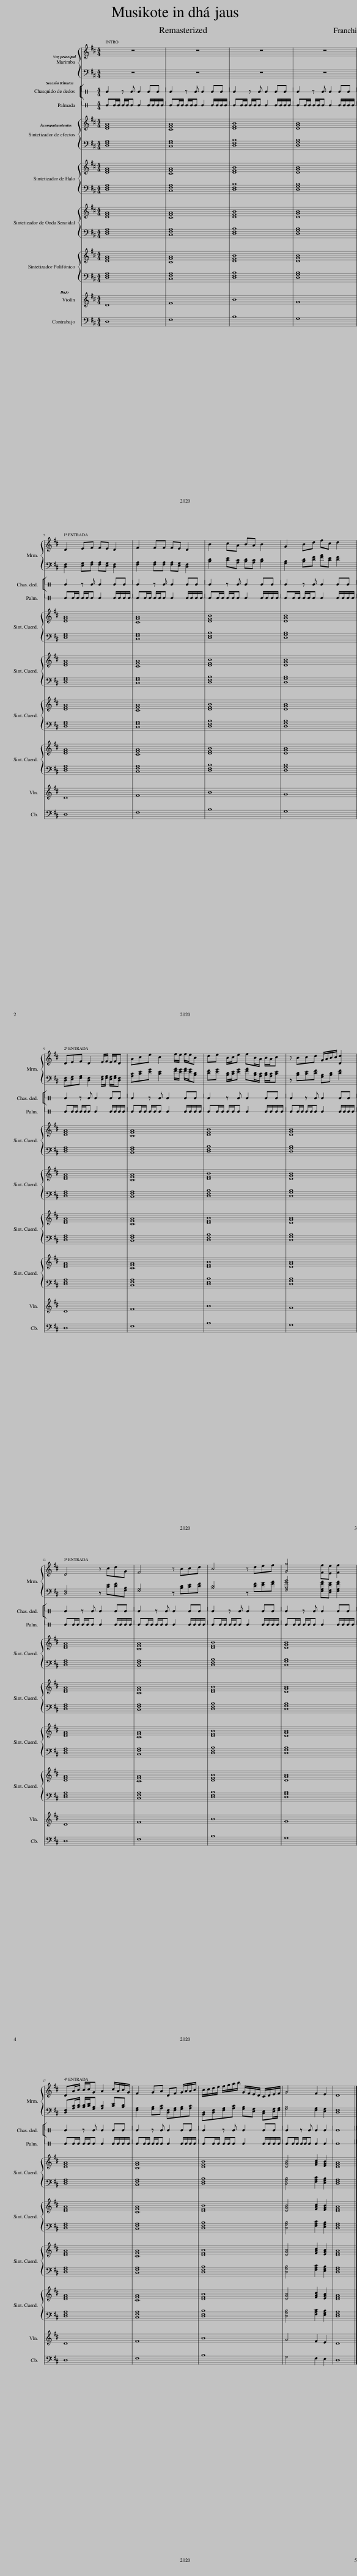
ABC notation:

X:1
%%score { 1 | 2 } 3 4 { 5 | 6 } { 7 | 8 } { 9 | 10 } { 11 | 12 } 13 14
L:1/8
M:4/4
I:linebreak $
K:D
V:1 treble
V:2 bass
V:3 perc stafflines=1
K:none
V:4 perc stafflines=1
K:none
V:5 treble
V:6 bass
V:7 treble
V:8 bass
V:9 treble
V:10 bass
V:11 treble
V:12 bass
V:13 treble
V:14 bass transpose=-12
V:1
 z8 | z8 | z8 | z8 |$ D2 EF FE D2 | %5
 F2 FF FE D2 | B2 cA BA B2 | G2 Bd fc d2 |$ DEF D2 E/F/ E/F/D | Ace c2 f/e/ f/e/B | %10
 de B/c/e fB/A/ B/A/c | z Bcd G/A/B/c/ [Dd]2 |$ D4 z cdG | F4 z Bcd | B4 z def | %15
 [Gg]4 [Ff][Ee] [Ff]2 |$ DA/B/ B/c/G A2 c/A/B/G/ | F2 GA DF G/A/A/B/ | B/c/d/e/ f/g/a/b/ G/F/E/D/ C/D/E/F/ | G4 F2 E2 | %20
 D8 |] %21
V:2
 z8 | z8 | z8 | z8 |$ [D,F,]2 [E,G,][F,A,] [F,A,][E,G,] [D,F,]2 | %5
 [F,A,]2 [F,A,][F,A,] [F,A,][E,G,] [D,F,]2 | [B,D]2 [CE][A,C] [B,D][A,C] [B,D]2 | [G,B,]2 [B,D][DF] [FA][CE] [DF]2 |$ [D,F,][E,G,][F,A,] [D,F,]2 [E,G,]/[F,A,]/ [E,G,]/[F,A,]/[D,F,] | [A,C][CE][EG] [CE]2 [FA]/[EG]/ [FA]/[EG]/[B,D] | %10
 [DF][EG] [B,D]/[CE]/[EG] [FA][B,D]/[A,C]/ [B,D]/[A,C]/[CE] | z [B,D][CE][DF] [G,B,][B,D] [DF]2 |$ [D,F,]4 z [CE][DF][G,B,] | [F,A,]4 z [B,D][CE][DF] | [B,D]4 z [DF][EG][FA] | %15
 [G,B,GB]4 [F,A,FA][E,G,EG] [F,A,FA]2 |$ [D,F,][A,C]/[B,D]/ [B,D]/[CE]/[G,B,] [A,C]2 [CE][B,D] | [F,A,]2 [G,B,][A,C] [D,F,][F,A,][G,B,][A,C] | [B,,D,][D,F,][F,A,][A,C] [G,B,][E,G,] [C,E,][E,G,]/[F,A,]/ | [G,B,]4 [F,A,]2 [E,G,]2 | %20
 [D,F,]8 |] %21
V:3
[K:C] E2 z E E2 EE | E2 z E E2 EE | E2 z E E2 EE | E2 z E E2 EE |$ E2 z E E2 EE | %5
 E2 z E E2 EE | E2 z E E2 EE | E2 z E E2 EE |$ E2 z E E2 EE | E2 z E E2 EE | %10
 E2 z E E2 EE | E2 z E E2 EE |$ E2 z E E2 EE | E2 z E E2 EE | E2 z E E2 EE | %15
 E2 z E E2 EE |$ E2 z E E2 EE | E2 z E E2 EE | E2 z E E2 EE | E2 z E E2 E2 | %20
 E8 |] %21
V:4
[K:C] EE/E/ E/E/E E2 E/E/E/E/ | EE/E/ E/E/E E2 E/E/E/E/ | EE/E/ E/E/E E2 E/E/E/E/ | EE/E/ E/E/E E2 E/E/E/E/ |$ EE/E/ E/E/E E2 E/E/E/E/ | %5
 EE/E/ E/E/E E2 E/E/E/E/ | EE/E/ E/E/E E2 E/E/E/E/ | EE/E/ E/E/E E2 E/E/E/E/ |$ EE/E/ E/E/E E2 E/E/E/E/ | EE/E/ E/E/E E2 E/E/E/E/ | %10
 EE/E/ E/E/E E2 E/E/E/E/ | EE/E/ E/E/E E2 E/E/E/E/ |$ EE/E/ E/E/E E2 E/E/E/E/ | EE/E/ E/E/E E2 E/E/E/E/ | EE/E/ E/E/E E2 E/E/E/E/ | %15
 EE/E/ E/E/E E2 E/E/E/E/ |$ EE/E/ E/E/E E2 E/E/E/E/ | EE/E/ E/E/E E2 E/E/E/E/ | EE/E/ E/E/E E2 E/E/E/E/ | EE/E/ E/E/E E2 E2 | %20
 E8 |] %21
V:5
 [DFA]8 | [CFA]8 | [DFB]8 | [DGB]8 |$ [DFA]8 | %5
 [CFA]8 | [DFB]8 | [DGB]8 |$ [DFA]8 | [CFA]8 | %10
 [DFB]8 | [DGB]8 |$ [DFA]8 | [CFA]8 | [DFB]8 | %15
 [DGB]8 |$ [DFA]8 | [CFA]8 | [DFB]8 | [DGB]4 [FAc]2 [EGB]2 | %20
 [DFA]8 |] %21
V:6
 [D,F,A,]8 | [C,F,A,]8 | [D,F,B,]8 | [D,G,B,]8 |$ [D,F,A,]8 | %5
 [C,F,A,]8 | [D,F,B,]8 | [D,G,B,]8 |$ [D,F,A,]8 | [C,F,A,]8 | %10
 [D,F,B,]8 | [D,G,B,]8 |$ [D,F,A,]8 | [C,F,A,]8 | [D,F,B,]8 | %15
 [D,G,B,]8 |$ [D,F,A,]8 | [C,F,A,]8 | [D,F,B,]8 | [D,G,B,]4 [F,A,C]2 [E,G,B,]2 | %20
 [D,F,A,]8 |] %21
V:7
 [DFA]8 | [CFA]8 | [DFB]8 | [DGB]8 |$ [DFA]8 | %5
 [CFA]8 | [DFB]8 | [DGB]8 |$ [DFA]8 | [CFA]8 | %10
 [DFB]8 | [DGB]8 |$ [DFA]8 | [CFA]8 | [DFB]8 | %15
 [DGB]8 |$ [DFA]8 | [CFA]8 | [DFB]8 | [DGB]4 [FAc]2 [EGB]2 | %20
 [DFA]8 |] %21
V:8
 [D,F,A,]8 | [C,F,A,]8 | [D,F,B,]8 | [D,G,B,]8 |$ [D,F,A,]8 | %5
 [C,F,A,]8 | [D,F,B,]8 | [D,G,B,]8 |$ [D,F,A,]8 | [C,F,A,]8 | %10
 [D,F,B,]8 | [D,G,B,]8 |$ [D,F,A,]8 | [C,F,A,]8 | [D,F,B,]8 | %15
 [D,G,B,]8 |$ [D,F,A,]8 | [C,F,A,]8 | [D,F,B,]8 | [D,G,B,]4 [F,A,C]2 [E,G,B,]2 | %20
 [D,F,A,]8 |] %21
V:9
 [DFA]8 | [CFA]8 | [DFB]8 | [DGB]8 |$ [DFA]8 | %5
 [CFA]8 | [DFB]8 | [DGB]8 |$ [DFA]8 | [CFA]8 | %10
 [DFB]8 | [DGB]8 |$ [DFA]8 | [CFA]8 | [DFB]8 | %15
 [DGB]8 |$ [DFA]8 | [CFA]8 | [DFB]8 | [DGB]4 [FAc]2 [EGB]2 | %20
 [DFA]8 |] %21
V:10
 [D,F,A,]8 | [C,F,A,]8 | [D,F,B,]8 | [D,G,B,]8 |$ [D,F,A,]8 | %5
 [C,F,A,]8 | [D,F,B,]8 | [D,G,B,]8 |$ [D,F,A,]8 | [C,F,A,]8 | %10
 [D,F,B,]8 | [D,G,B,]8 |$ [D,F,A,]8 | [C,F,A,]8 | [D,F,B,]8 | %15
 [D,G,B,]8 |$ [D,F,A,]8 | [C,F,A,]8 | [D,F,B,]8 | [D,G,B,]4 [F,A,C]2 [E,G,B,]2 | %20
 [D,F,A,]8 |] %21
V:11
 [DFA]8 | [CFA]8 | [DFB]8 | [DGB]8 |$ [DFA]8 | %5
 [CFA]8 | [DFB]8 | [DGB]8 |$ [DFA]8 | [CFA]8 | %10
 [DFB]8 | [DGB]8 |$ [DFA]8 | [CFA]8 | [DFB]8 | %15
 [DGB]8 |$ [DFA]8 | [CFA]8 | [DFB]8 | [DGB]4 [FAc]2 [EGB]2 | %20
 [DFA]8 |] %21
V:12
 [D,F,A,]8 | [C,F,A,]8 | [D,F,B,]8 | [D,G,B,]8 |$ [D,F,A,]8 | %5
 [C,F,A,]8 | [D,F,B,]8 | [D,G,B,]8 |$ [D,F,A,]8 | [C,F,A,]8 | %10
 [D,F,B,]8 | [D,G,B,]8 |$ [D,F,A,]8 | [C,F,A,]8 | [D,F,B,]8 | %15
 [D,G,B,]8 |$ [D,F,A,]8 | [C,F,A,]8 | [D,F,B,]8 | [D,G,B,]4 [F,A,C]2 [E,G,B,]2 | %20
 [D,F,A,]8 |] %21
V:13
 D8 | F8 | B8 | G8 |$ D8 | %5
 F8 | B8 | G8 |$ D8 | F8 | %10
 B8 | G8 |$ D8 | F8 | B8 | %15
 G8 |$ D8 | F8 | B8 | G4 F2 E2 | %20
 D8 |] %21
V:14
 D,8 | F,8 | B,8 | G,8 |$ D,8 | %5
 F,8 | B,8 | G,8 |$ D,8 | F,8 | %10
 B,8 | G,8 |$ D,8 | F,8 | B,8 | %15
 G,8 |$ D,8 | F,8 | B,8 | G,4 F,2 E,2 | %20
 D,8 |] %21
